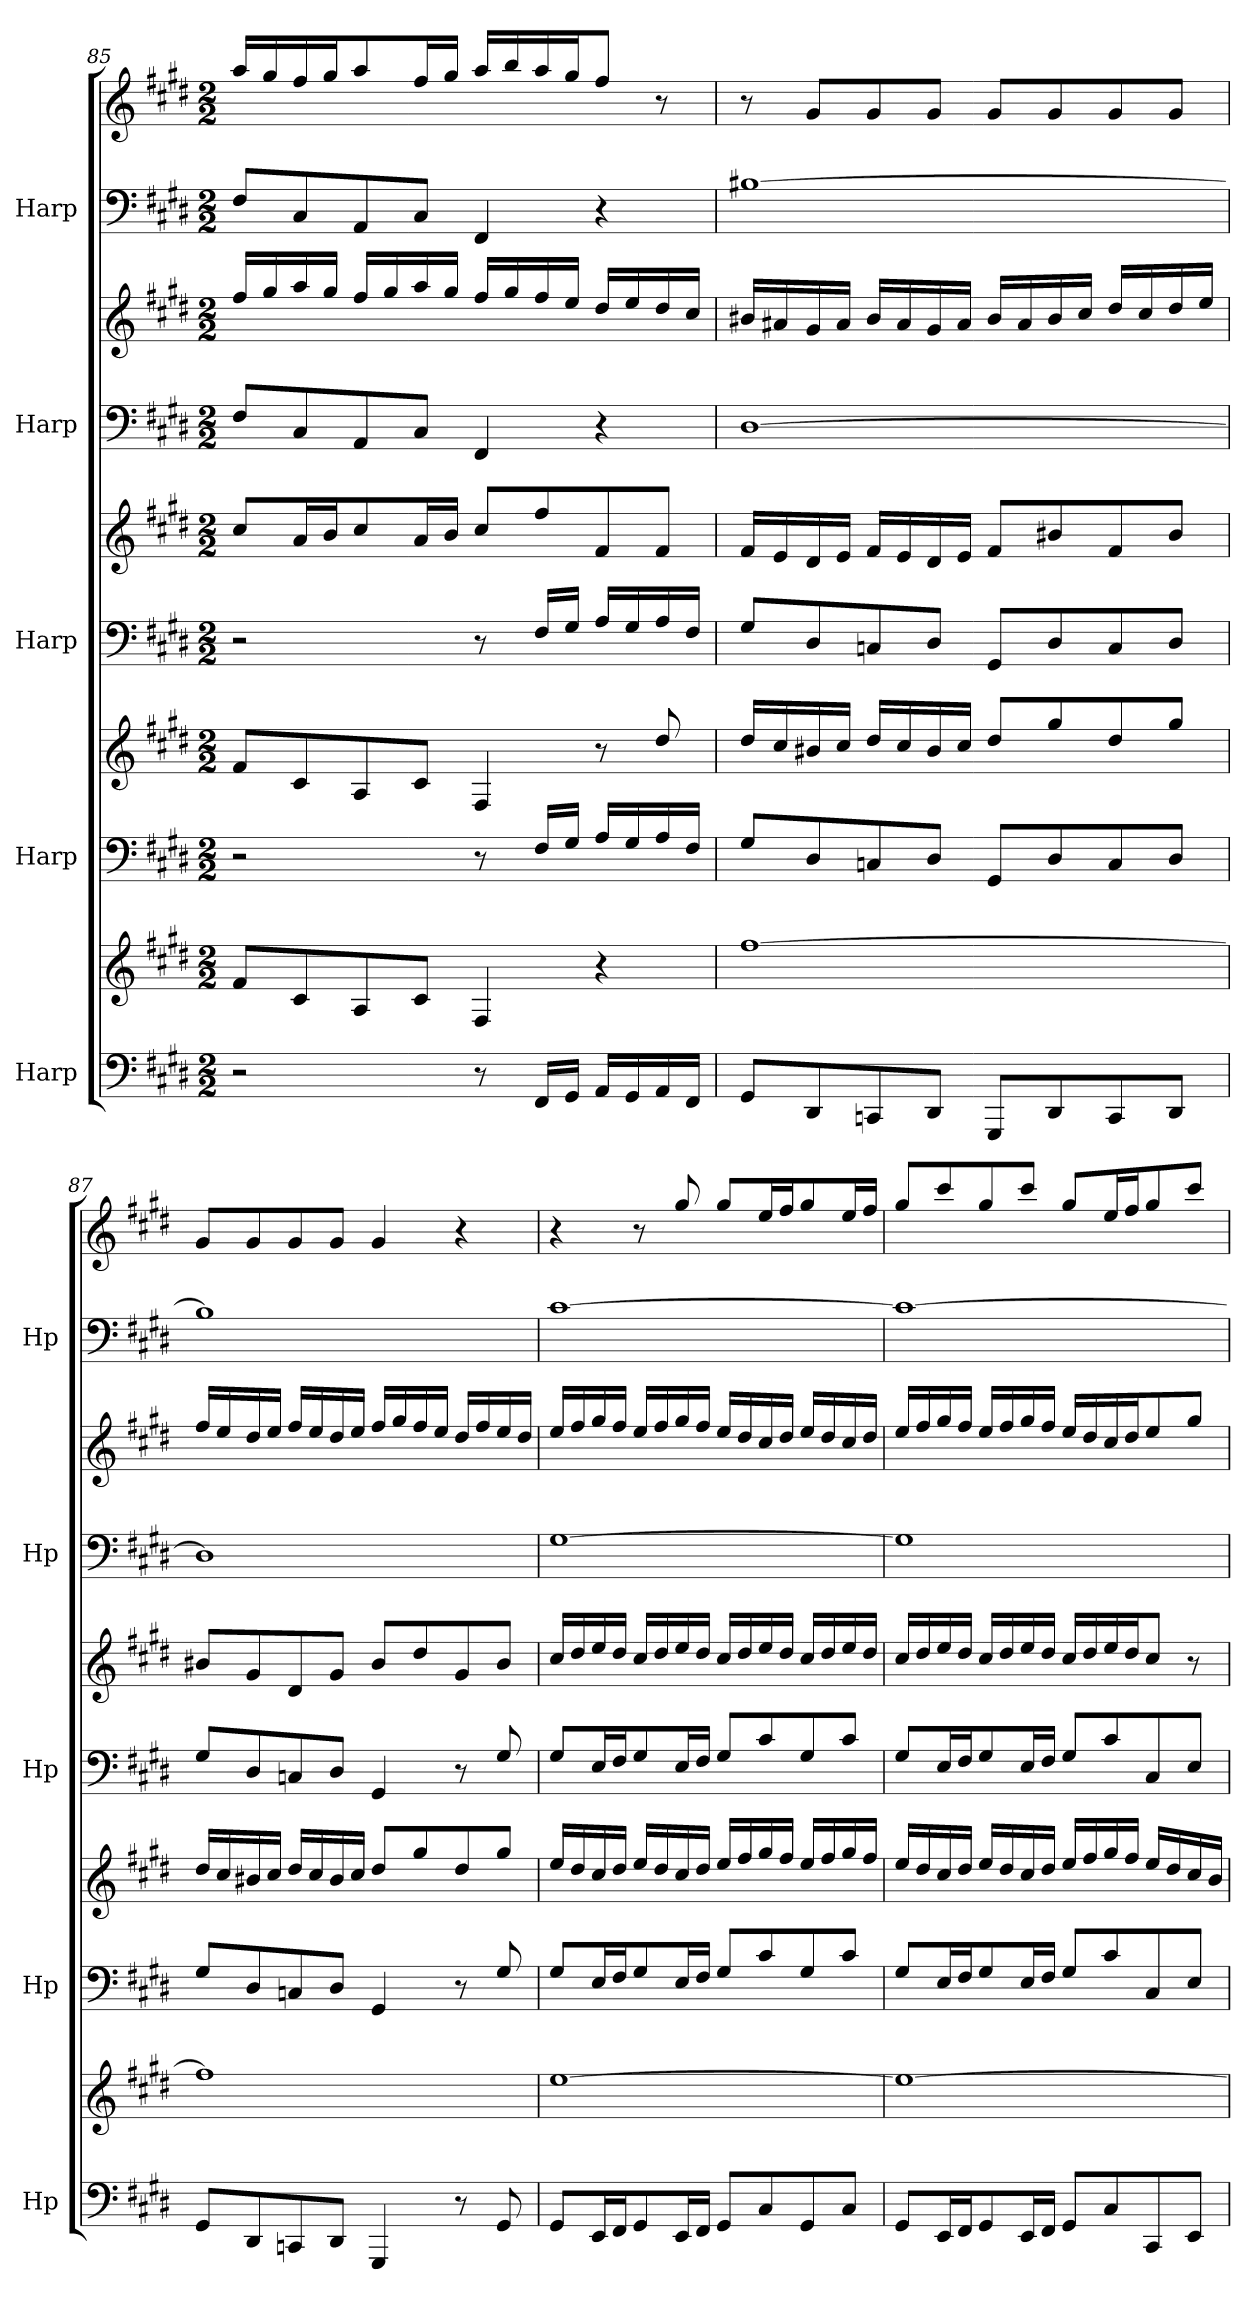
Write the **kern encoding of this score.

**kern	**kern	**kern	**kern	**kern	**kern	**kern	**kern	**kern	**kern
*part5	*part5	*part4	*part4	*part3	*part3	*part2	*part2	*part1	*part1
*staff10	*staff9	*staff8	*staff7	*staff6	*staff5	*staff4	*staff3	*staff2	*staff1
*I"Harp	*	*I"Harp	*	*I"Harp	*	*I"Harp	*	*I"Harp	*
*I'Hp	*	*I'Hp	*	*I'Hp	*	*I'Hp	*	*I'Hp	*
*clefF4	*clefG2	*clefF4	*clefG2	*clefF4	*clefG2	*clefF4	*clefG2	*clefF4	*clefG2
*k[f#c#g#d#]	*k[f#c#g#d#]	*k[f#c#g#d#]	*k[f#c#g#d#]	*k[f#c#g#d#]	*k[f#c#g#d#]	*k[f#c#g#d#]	*k[f#c#g#d#]	*k[f#c#g#d#]	*k[f#c#g#d#]
*M2/2	*M2/2	*M2/2	*M2/2	*M2/2	*M2/2	*M2/2	*M2/2	*M2/2	*M2/2
=85	=85	=85	=85	=85	=85	=85	=85	=85	=85
2r	8f#/L	2r	8f#/L	2r	8cc#/L	8F#/L	16ff#/LL	8F#/L	16aa/LL
.	.	.	.	.	.	.	16gg#/	.	16gg#/
.	8c#/	.	8c#/	.	16a/L	8C#/	16aa/	8C#/	16ff#/
.	.	.	.	.	16b/J	.	16gg#/JJ	.	16gg#/J
.	8A/	.	8A/	.	8cc#/	8AA/	16ff#/LL	8AA/	8aa/
.	.	.	.	.	.	.	16gg#/	.	.
.	8c#/J	.	8c#/J	.	16a/L	8C#/J	16aa/	8C#/J	16ff#/L
.	.	.	.	.	16b/JJ	.	16gg#/JJ	.	16gg#/JJ
8r	4F#/	8r	4F#/	8r	8cc#/L	4FF#/	16ff#/LL	4FF#/	16aa/LL
.	.	.	.	.	.	.	16gg#/	.	16bb/
16FF#/LL	.	16F#/LL	.	16F#/LL	8ff#/	.	16ff#/	.	16aa/
16GG#/JJ	.	16G#/JJ	.	16G#/JJ	.	.	16ee/JJ	.	16gg#/J
16AA/LL	4r	16A/LL	8r	16A/LL	8f#/	4r	16dd#/LL	4r	8ff#/J
16GG#/	.	16G#/	.	16G#/	.	.	16ee/	.	.
16AA/	.	16A/	8dd#/	16A/	8f#/J	.	16dd#/	.	8r
16FF#/JJ	.	16F#/JJ	.	16F#/JJ	.	.	16cc#/JJ	.	.
!!LO:PB:g=z
=86	=86	=86	=86	=86	=86	=86	=86	=86	=86
8GG#/L	[1ff#	8G#/L	16dd#/LL	8G#/L	16f#/LL	[1D#	16b#X/LL	[1B#X	8r
.	.	.	16cc#/	.	16e/	.	16a#X/	.	.
8DD#/	.	8D#/	16b#X/	8D#/	16d#/	.	16g#/	.	8g#/L
.	.	.	16cc#/JJ	.	16e/JJ	.	16a#/JJ	.	.
8CCn/	.	8Cn/	16dd#/LL	8Cn/	16f#/LL	.	16b#/LL	.	8g#/
.	.	.	16cc#/	.	16e/	.	16a#/	.	.
8DD#/J	.	8D#/J	16b#/	8D#/J	16d#/	.	16g#/	.	8g#/J
.	.	.	16cc#/JJ	.	16e/JJ	.	16a#/JJ	.	.
8GGG#/L	.	8GG#/L	8dd#/L	8GG#/L	8f#/L	.	16b#/LL	.	8g#/L
.	.	.	.	.	.	.	16a#/	.	.
8DD#/	.	8D#/	8gg#/	8D#/	8b#X/	.	16b#/	.	8g#/
.	.	.	.	.	.	.	16cc#/JJ	.	.
8CC/	.	8C/	8dd#/	8C/	8f#/	.	16dd#/LL	.	8g#/
.	.	.	.	.	.	.	16cc#/	.	.
8DD#/J	.	8D#/J	8gg#/J	8D#/J	8b#/J	.	16dd#/	.	8g#/J
.	.	.	.	.	.	.	16ee/JJ	.	.
=87	=87	=87	=87	=87	=87	=87	=87	=87	=87
8GG#/L	1ff#]	8G#/L	16dd#/LL	8G#/L	8b#X/L	1D#]	16ff#/LL	1B#]	8g#/L
.	.	.	16cc#/	.	.	.	16ee/	.	.
8DD#/	.	8D#/	16b#X/	8D#/	8g#/	.	16dd#/	.	8g#/
.	.	.	16cc#/JJ	.	.	.	16ee/JJ	.	.
8CCn/	.	8Cn/	16dd#/LL	8Cn/	8d#/	.	16ff#/LL	.	8g#/
.	.	.	16cc#/	.	.	.	16ee/	.	.
8DD#/J	.	8D#/J	16b#/	8D#/J	8g#/J	.	16dd#/	.	8g#/J
.	.	.	16cc#/JJ	.	.	.	16ee/JJ	.	.
4GGG#/	.	4GG#/	8dd#/L	4GG#/	8b#/L	.	16ff#/LL	.	4g#/
.	.	.	.	.	.	.	16gg#/	.	.
.	.	.	8gg#/	.	8dd#/	.	16ff#/	.	.
.	.	.	.	.	.	.	16ee/JJ	.	.
8r	.	8r	8dd#/	8r	8g#/	.	16dd#/LL	.	4r
.	.	.	.	.	.	.	16ff#/	.	.
8GG#/	.	8G#/	8gg#/J	8G#/	8b#/J	.	16ee/	.	.
.	.	.	.	.	.	.	16dd#/JJ	.	.
!!LO:PB:g=z
=88	=88	=88	=88	=88	=88	=88	=88	=88	=88
8GG#/L	[1ee	8G#/L	16ee/LL	8G#/L	16cc#/LL	[1G#	16ee/LL	[1c#	4r
.	.	.	16dd#/	.	16dd#/	.	16ff#/	.	.
16EE/L	.	16E/L	16cc#/	16E/L	16ee/	.	16gg#/	.	.
16FF#/J	.	16F#/J	16dd#/JJ	16F#/J	16dd#/JJ	.	16ff#/JJ	.	.
8GG#/	.	8G#/	16ee/LL	8G#/	16cc#/LL	.	16ee/LL	.	8r
.	.	.	16dd#/	.	16dd#/	.	16ff#/	.	.
16EE/L	.	16E/L	16cc#/	16E/L	16ee/	.	16gg#/	.	8gg#/
16FF#/JJ	.	16F#/JJ	16dd#/JJ	16F#/JJ	16dd#/JJ	.	16ff#/JJ	.	.
8GG#/L	.	8G#/L	16ee/LL	8G#/L	16cc#/LL	.	16ee/LL	.	8gg#/L
.	.	.	16ff#/	.	16dd#/	.	16dd#/	.	.
8C#/	.	8c#/	16gg#/	8c#/	16ee/	.	16cc#/	.	16ee/L
.	.	.	16ff#/JJ	.	16dd#/JJ	.	16dd#/JJ	.	16ff#/J
8GG#/	.	8G#/	16ee/LL	8G#/	16cc#/LL	.	16ee/LL	.	8gg#/
.	.	.	16ff#/	.	16dd#/	.	16dd#/	.	.
8C#/J	.	8c#/J	16gg#/	8c#/J	16ee/	.	16cc#/	.	16ee/L
.	.	.	16ff#/JJ	.	16dd#/JJ	.	16dd#/JJ	.	16ff#/JJ
=89	=89	=89	=89	=89	=89	=89	=89	=89	=89
8GG#/L	1ee_	8G#/L	16ee/LL	8G#/L	16cc#/LL	1G#]	16ee/LL	1c#_	8gg#/L
.	.	.	16dd#/	.	16dd#/	.	16ff#/	.	.
16EE/L	.	16E/L	16cc#/	16E/L	16ee/	.	16gg#/	.	8ccc#/
16FF#/J	.	16F#/J	16dd#/JJ	16F#/J	16dd#/JJ	.	16ff#/JJ	.	.
8GG#/	.	8G#/	16ee/LL	8G#/	16cc#/LL	.	16ee/LL	.	8gg#/
.	.	.	16dd#/	.	16dd#/	.	16ff#/	.	.
16EE/L	.	16E/L	16cc#/	16E/L	16ee/	.	16gg#/	.	8ccc#/J
16FF#/JJ	.	16F#/JJ	16dd#/JJ	16F#/JJ	16dd#/JJ	.	16ff#/JJ	.	.
8GG#/L	.	8G#/L	16ee/LL	8G#/L	16cc#/LL	.	16ee/LL	.	8gg#/L
.	.	.	16ff#/	.	16dd#/	.	16dd#/	.	.
8C#/	.	8c#/	16gg#/	8c#/	16ee/	.	16cc#/	.	16ee/L
.	.	.	16ff#/JJ	.	16dd#/J	.	16dd#/J	.	16ff#/J
8CC#/	.	8C#/	16ee/LL	8C#/	8cc#/J	.	8ee/	.	8gg#/
.	.	.	16dd#/	.	.	.	.	.	.
8EE/J	.	8E/J	16cc#/	8E/J	8r	.	8gg#/J	.	8ccc#/J
.	.	.	16b/JJ	.	.	.	.	.	.
=	=	=	=	=	=	=	=	=	=
*-	*-	*-	*-	*-	*-	*-	*-	*-	*-
